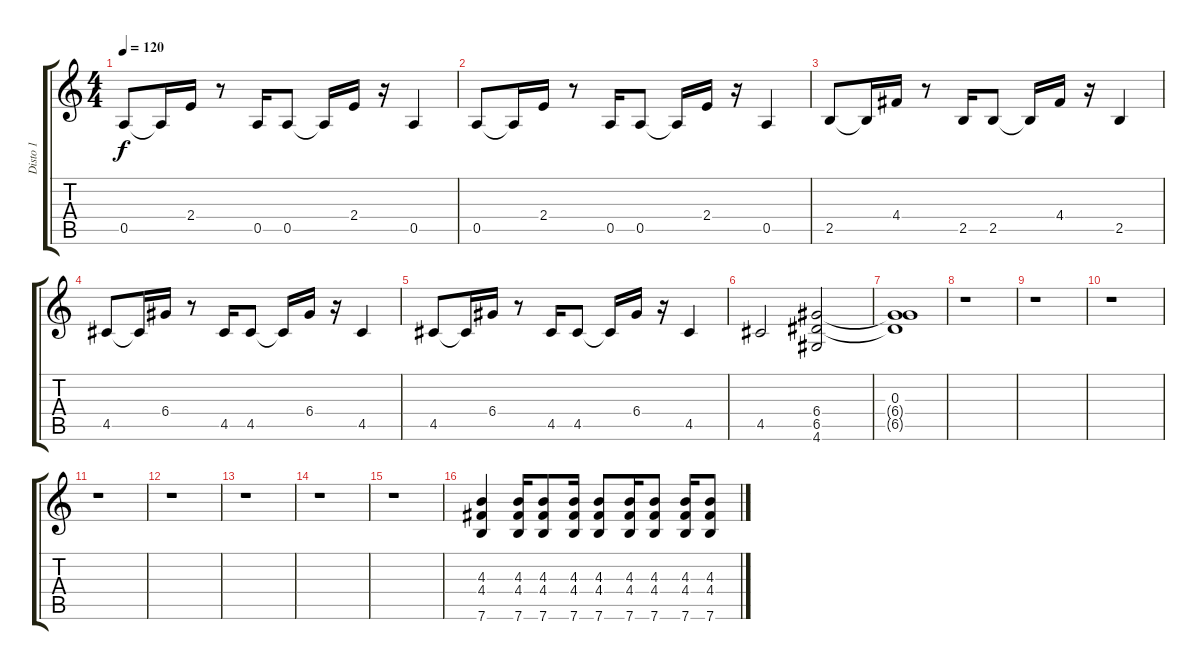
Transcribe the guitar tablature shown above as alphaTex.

\track ("Disto 1" "Disto 1") {instrument distortionguitar}
\staff {score tabs}
\tuning (E4 B3 G3 D3 A2 E2) {hide}
\ts (4 4)
\tempo 120
\clef g2
\ks c
0.5.8{dy f} 0.5{t}.16 2.4.16 r.8 0.5.16 0.5.8 0.5{t}.16 2.4.16 r.16 0.5.4 |
0.5.8 0.5{t}.16 2.4.16 r.8 0.5.16 0.5.8 0.5{t}.16 2.4.16 r.16 0.5.4 |
2.5.8 2.5{t}.16 4.4.16 r.8 2.5.16 2.5.8 2.5{t}.16 4.4.16 r.16 2.5.4 |
4.5.8 4.5{t}.16 6.4.16 r.8 4.5.16 4.5.8 4.5{t}.16 6.4.16 r.16 4.5.4 |
4.5.8 4.5{t}.16 6.4.16 r.8 4.5.16 4.5.8 4.5{t}.16 6.4.16 r.16 4.5.4 |
4.5.2 (6.4 6.5 4.6).2 |
(0.3 6.4{t} 6.5{t}).1 |
r.1 |
r.1 |
r.1 |
r.1 |
r.1 |
r.1 |
r.1 |
r.1 |
(4.3 4.4 7.6).4{volume 11} (4.3 4.4 7.6).16 (4.3 4.4 7.6).8 (4.3 4.4 7.6).16 (4.3 4.4 7.6).8 (4.3 4.4 7.6).16 (4.3 4.4 7.6).8 (4.3 4.4 7.6).16 (4.3 4.4 7.6).8
